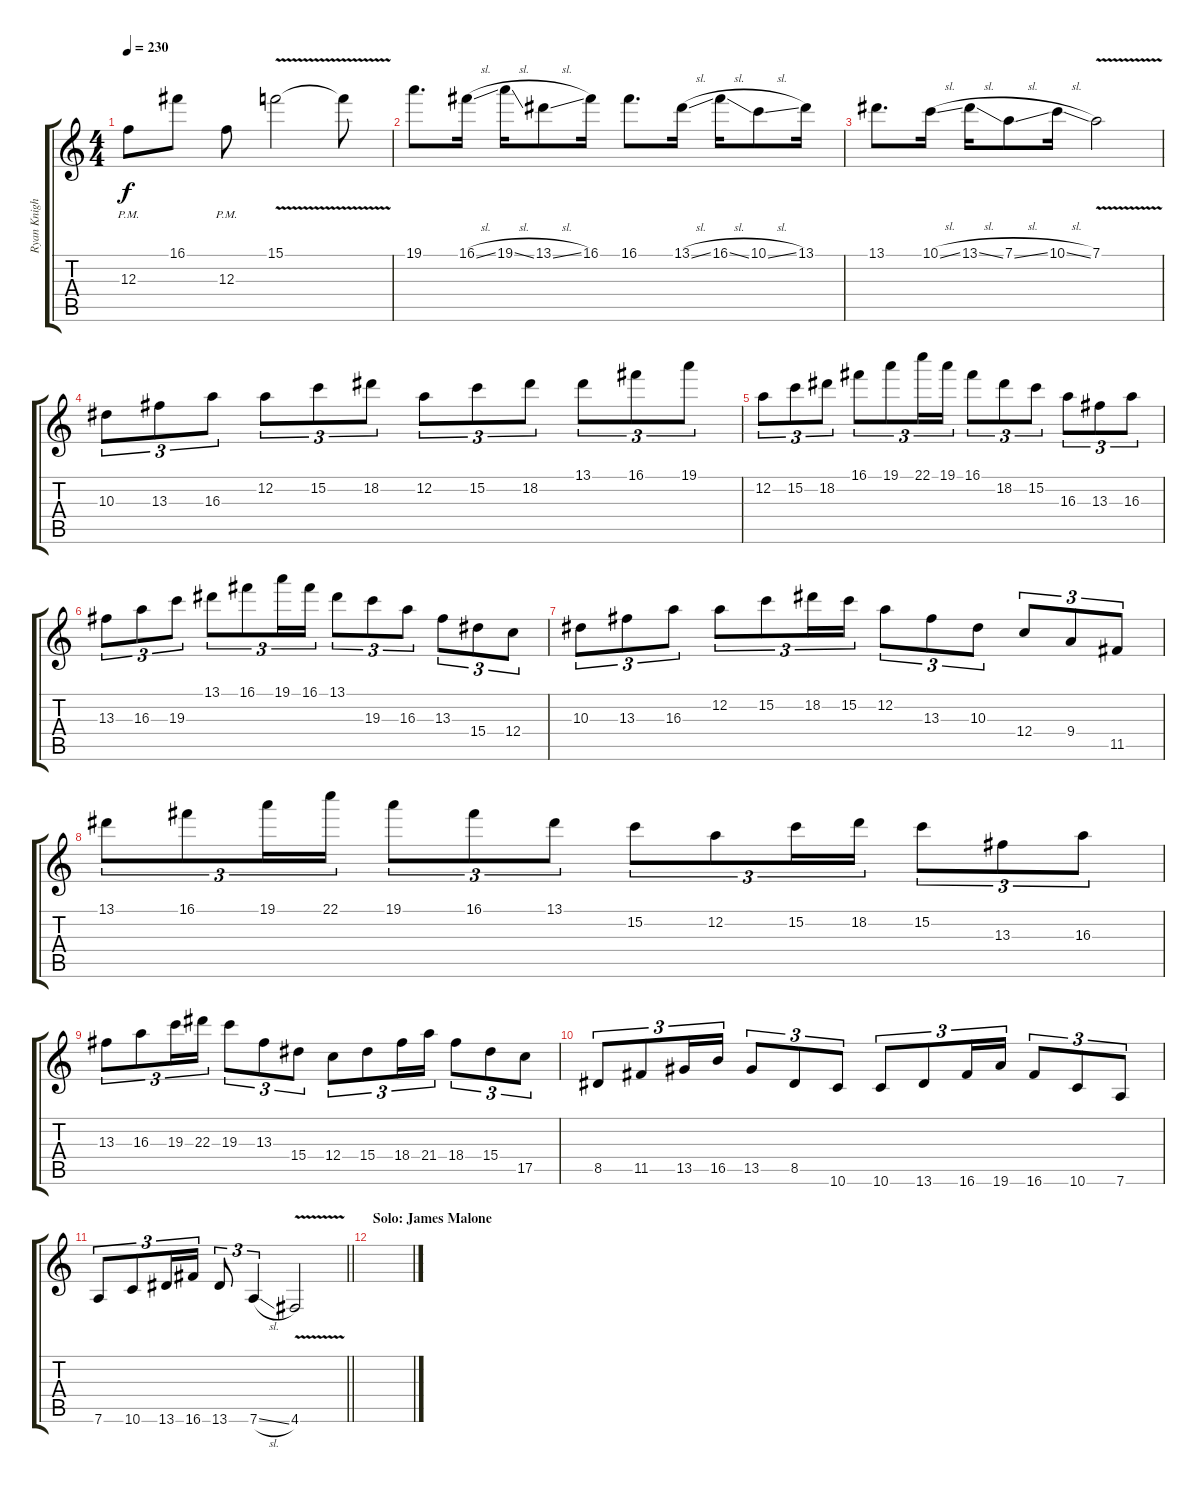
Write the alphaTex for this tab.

\track ("Ryan Knight Lead" "Ryan Knigh") {instrument distortionguitar}
\staff {score tabs}
\tuning (D4 A3 F3 C3 G2 D2) {hide}
\ts (4 4)
\tempo 230
\clef g2
\ks c
12.3{pm}.8{dy f} 16.1.8 12.3{pm}.8 15.1{v}.2 15.1{t}.8 |
19.1.8{d} 16.1{sl}.16 19.1{sl}.16 13.1{sl}.8 16.1.16 16.1.8{d} 13.1{sl}.16 16.1{sl}.16 10.1{sl}.8 13.1.16 |
13.1.8{d} 10.1{sl}.16 13.1{sl}.16 7.1{sl}.8 10.1{sl}.16 7.1{v}.2 |
10.3.8{tu (3 2)} 13.3.8{tu (3 2)} 16.3.8{tu (3 2)} 12.2.8{tu (3 2)} 15.2.8{tu (3 2)} 18.2.8{tu (3 2)} 12.2.8{tu (3 2)} 15.2.8{tu (3 2)} 18.2.8{tu (3 2)} 13.1.8{tu (3 2)} 16.1.8{tu (3 2)} 19.1.8{tu (3 2)} |
12.2.8{tu (3 2)} 15.2.8{tu (3 2)} 18.2.8{tu (3 2)} 16.1.8{tu (3 2)} 19.1.8{tu (3 2)} 22.1.16{tu (3 2)} 19.1.16{tu (3 2)} 16.1.8{tu (3 2)} 18.2.8{tu (3 2)} 15.2.8{tu (3 2)} 16.3.8{tu (3 2)} 13.3.8{tu (3 2)} 16.3.8{tu (3 2)} |
13.3.8{tu (3 2)} 16.3.8{tu (3 2)} 19.3.8{tu (3 2)} 13.1.8{tu (3 2)} 16.1.8{tu (3 2)} 19.1.16{tu (3 2)} 16.1.16{tu (3 2)} 13.1.8{tu (3 2)} 19.3.8{tu (3 2)} 16.3.8{tu (3 2)} 13.3.8{tu (3 2)} 15.4.8{tu (3 2)} 12.4.8{tu (3 2)} |
10.3.8{tu (3 2)} 13.3.8{tu (3 2)} 16.3.8{tu (3 2)} 12.2.8{tu (3 2)} 15.2.8{tu (3 2)} 18.2.16{tu (3 2)} 15.2.16{tu (3 2)} 12.2.8{tu (3 2)} 13.3.8{tu (3 2)} 10.3.8{tu (3 2)} 12.4.8{tu (3 2)} 9.4.8{tu (3 2)} 11.5.8{tu (3 2)} |
13.1.8{tu (3 2)} 16.1.8{tu (3 2)} 19.1.16{tu (3 2)} 22.1.16{tu (3 2)} 19.1.8{tu (3 2)} 16.1.8{tu (3 2)} 13.1.8{tu (3 2)} 15.2.8{tu (3 2)} 12.2.8{tu (3 2)} 15.2.16{tu (3 2)} 18.2.16{tu (3 2)} 15.2.8{tu (3 2)} 13.3.8{tu (3 2)} 16.3.8{tu (3 2)} |
13.3.8{tu (3 2)} 16.3.8{tu (3 2)} 19.3.16{tu (3 2)} 22.3.16{tu (3 2)} 19.3.8{tu (3 2)} 13.3.8{tu (3 2)} 15.4.8{tu (3 2)} 12.4.8{tu (3 2)} 15.4.8{tu (3 2)} 18.4.16{tu (3 2)} 21.4.16{tu (3 2)} 18.4.8{tu (3 2)} 15.4.8{tu (3 2)} 17.5.8{tu (3 2)} |
8.5.8{tu (3 2)} 11.5.8{tu (3 2)} 13.5.16{tu (3 2)} 16.5.16{tu (3 2)} 13.5.8{tu (3 2)} 8.5.8{tu (3 2)} 10.6.8{tu (3 2)} 10.6.8{tu (3 2)} 13.6.8{tu (3 2)} 16.6.16{tu (3 2)} 19.6.16{tu (3 2)} 16.6.8{tu (3 2)} 10.6.8{tu (3 2)} 7.6.8{tu (3 2)} |
\barLineRight lightlight
7.6.8{tu (3 2)} 10.6.8{tu (3 2)} 13.6.16{tu (3 2)} 16.6.16{tu (3 2)} 13.6.8{tu (3 2)} 7.6{sl}.4{tu (3 2)} 4.6{v}.2 |
\section ("" "Solo: James Malone")
